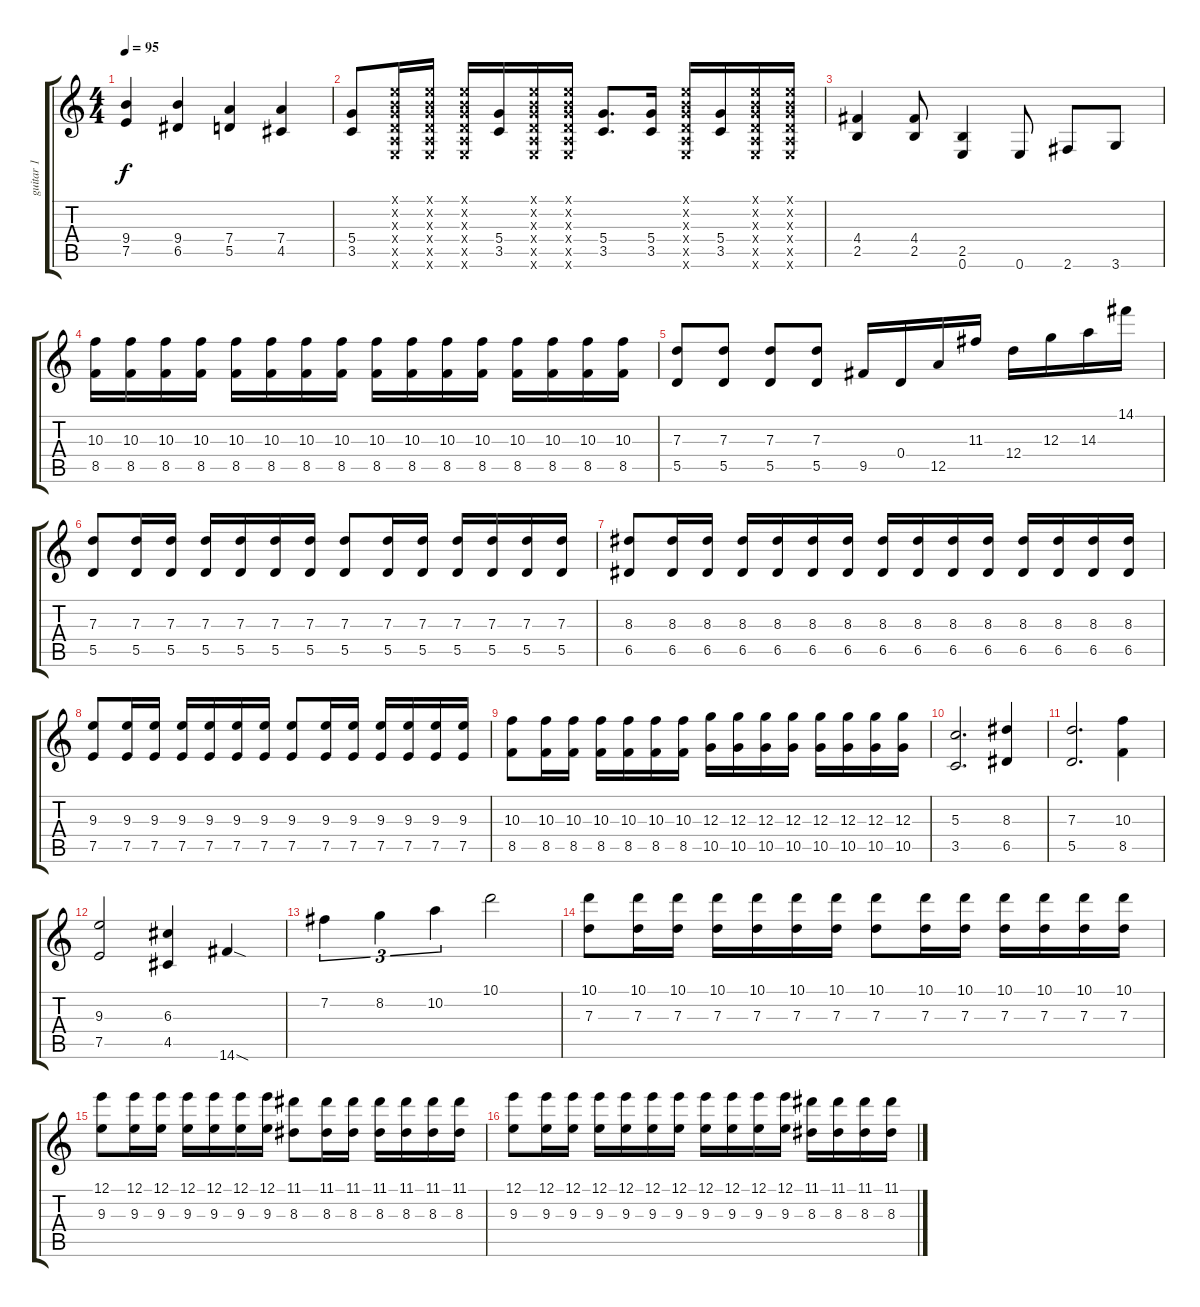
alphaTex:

\track ("guitar 1" "guitar 1") {instrument electricguitarjazz}
\staff {score tabs}
\tuning (E4 B3 G3 D3 A2 E2) {hide}
\ts (4 4)
\tempo 95
\clef g2
\ks c
(9.4 7.5).4{dy f} (9.4 6.5).4 (7.4 5.5).4 (7.4 4.5).4 |
(5.4 3.5).8 (0.1{x} 0.2{x} 0.3{x} 0.4{x} 0.5{x} 0.6{x}).16 (0.1{x} 0.2{x} 0.3{x} 0.4{x} 0.5{x} 0.6{x}).16 (0.1{x} 0.2{x} 0.3{x} 0.4{x} 0.5{x} 0.6{x}).16 (5.4 3.5).16 (0.1{x} 0.2{x} 0.3{x} 0.4{x} 0.5{x} 0.6{x}).16 (0.1{x} 0.2{x} 0.3{x} 0.4{x} 0.5{x} 0.6{x}).16 (5.4 3.5).8{d} (5.4 3.5).16 (0.1{x} 0.2{x} 0.3{x} 0.4{x} 0.5{x} 0.6{x}).16 (5.4 3.5).16 (0.1{x} 0.2{x} 0.3{x} 0.4{x} 0.5{x} 0.6{x}).16 (0.1{x} 0.2{x} 0.3{x} 0.4{x} 0.5{x} 0.6{x}).16 |
(4.4 2.5).4 (4.4 2.5).8 (2.5 0.6).4 0.6.8 2.6.8 3.6.8 |
(10.3 8.5).16 (10.3 8.5).16 (10.3 8.5).16 (10.3 8.5).16 (10.3 8.5).16 (10.3 8.5).16 (10.3 8.5).16 (10.3 8.5).16 (10.3 8.5).16 (10.3 8.5).16 (10.3 8.5).16 (10.3 8.5).16 (10.3 8.5).16 (10.3 8.5).16 (10.3 8.5).16 (10.3 8.5).16 |
(7.3 5.5).8 (7.3 5.5).8 (7.3 5.5).8 (7.3 5.5).8 9.5.16{instrument overdrivenguitar} 0.4.16 12.5.16 11.3.16 12.4.16 12.3.16 14.3.16 14.1.16 |
(7.3 5.5).8 (7.3 5.5).16 (7.3 5.5).16 (7.3 5.5).16 (7.3 5.5).16 (7.3 5.5).16 (7.3 5.5).16 (7.3 5.5).8 (7.3 5.5).16 (7.3 5.5).16 (7.3 5.5).16 (7.3 5.5).16 (7.3 5.5).16 (7.3 5.5).16 |
(8.3 6.5).8 (8.3 6.5).16 (8.3 6.5).16 (8.3 6.5).16 (8.3 6.5).16 (8.3 6.5).16 (8.3 6.5).16 (8.3 6.5).16 (8.3 6.5).16 (8.3 6.5).16 (8.3 6.5).16 (8.3 6.5).16 (8.3 6.5).16 (8.3 6.5).16 (8.3 6.5).16 |
(9.3 7.5).8 (9.3 7.5).16 (9.3 7.5).16 (9.3 7.5).16 (9.3 7.5).16 (9.3 7.5).16 (9.3 7.5).16 (9.3 7.5).8 (9.3 7.5).16 (9.3 7.5).16 (9.3 7.5).16 (9.3 7.5).16 (9.3 7.5).16 (9.3 7.5).16 |
(10.3 8.5).8 (10.3 8.5).16 (10.3 8.5).16 (10.3 8.5).16 (10.3 8.5).16 (10.3 8.5).16 (10.3 8.5).16 (12.3 10.5).16 (12.3 10.5).16 (12.3 10.5).16 (12.3 10.5).16 (12.3 10.5).16 (12.3 10.5).16 (12.3 10.5).16 (12.3 10.5).16 |
(5.3 3.5).2{d} (8.3 6.5).4 |
(7.3 5.5).2{d} (10.3 8.5).4 |
(9.3 7.5).2 (6.3 4.5).4 14.6{sod}.4 |
7.2.4{tu (3 2)} 8.2.4{tu (3 2)} 10.2.4{tu (3 2)} 10.1.2 |
(10.1 7.3).8 (10.1 7.3).16 (10.1 7.3).16 (10.1 7.3).16 (10.1 7.3).16 (10.1 7.3).16 (10.1 7.3).16 (10.1 7.3).8 (10.1 7.3).16 (10.1 7.3).16 (10.1 7.3).16 (10.1 7.3).16 (10.1 7.3).16 (10.1 7.3).16 |
(12.1 9.3).8 (12.1 9.3).16 (12.1 9.3).16 (12.1 9.3).16 (12.1 9.3).16 (12.1 9.3).16 (12.1 9.3).16 (11.1 8.3).8 (11.1 8.3).16 (11.1 8.3).16 (11.1 8.3).16 (11.1 8.3).16 (11.1 8.3).16 (11.1 8.3).16 |
(12.1 9.3).8 (12.1 9.3).16 (12.1 9.3).16 (12.1 9.3).16 (12.1 9.3).16 (12.1 9.3).16 (12.1 9.3).16 (12.1 9.3).16 (12.1 9.3).16 (12.1 9.3).16 (12.1 9.3).16 (11.1 8.3).16 (11.1 8.3).16 (11.1 8.3).16 (11.1 8.3).16
